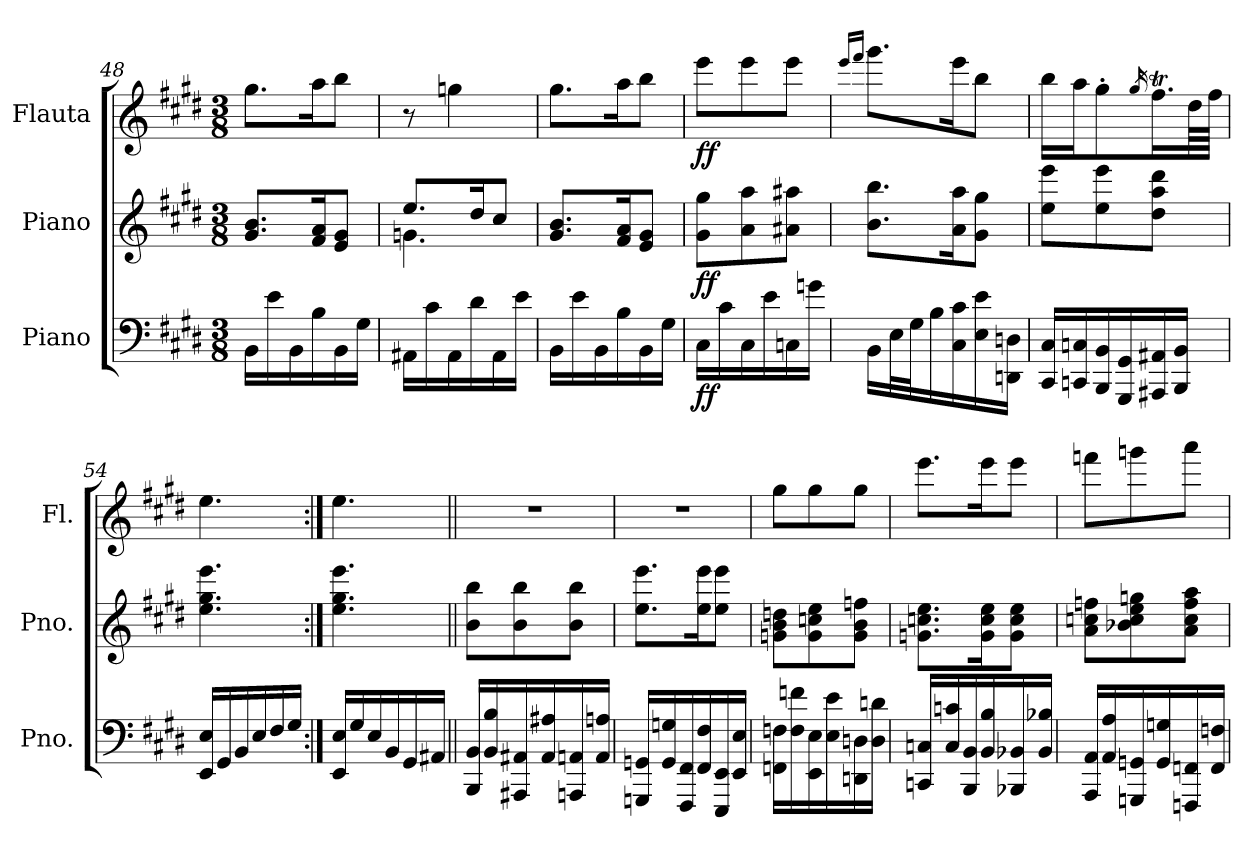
**kern	**dynam	**kern	**dynam	**kern	**dynam
*part3	*part3	*part2	*part2	*part1	*part1
*staff3	*staff3	*staff2	*staff2	*staff1	*staff1
*I"Piano	*	*I"Piano	*	*I"Flauta	*
*I'Pno.	*	*I'Pno.	*	*I'Fl.	*
*clefF4	*	*clefG2	*	*clefG2	*
*k[f#c#g#d#]	*	*k[f#c#g#d#]	*	*k[f#c#g#d#]	*
*M3/8	*	*M3/8	*	*M3/8	*
=48	=48	=48	=48	=48	=48
16BB\LL	.	8.g#/ 8.b/L	.	8.gg#\L	.
16e\	.	.	.	.	.
16BB\	.	.	.	.	.
16B\	.	16f#/ 16a/K	.	16aa\K	.
16BB\	.	8e/ 8g#/J	.	8bb\J	.
16G#\JJ	.	.	.	.	.
=49	=49	=49	=49	=49	=49
*	*	*^	*	*	*
16AA#X\LL	.	8.ee/L	4.gn\	.	8r	.
16c#\	.	.	.	.	.	.
16AA#\	.	.	.	.	4ggn\	.
16d#\	.	16dd#/K	.	.	.	.
16AA#\	.	8cc#/J	.	.	.	.
16e\JJ	.	.	.	.	.	.
*	*	*v	*v	*	*	*
=50	=50	=50	=50	=50	=50
16BB\LL	.	8.g#/ 8.b/L	.	8.gg#\L	.
16e\	.	.	.	.	.
16BB\	.	.	.	.	.
16B\	.	16f#/ 16a/K	.	16aa\K	.
16BB\	.	8e/ 8g#/J	.	8bb\J	.
16G#\JJ	.	.	.	.	.
=51	=51	=51	=51	=51	=51
!	!LO:DY:b	!	!LO:DY:b	!	!LO:DY:b
16C#\LL	ff	8g#\ 8gg#\L	ff	8eee\L	ff
16c#\	.	.	.	.	.
16C#\	.	8a\ 8aa\	.	8eee\	.
16e\	.	.	.	.	.
16Cn\	.	8a#X\ 8aa#X\J	.	8eee\J	.
16gn\JJ	.	.	.	.	.
!!LO:PB:g=z
=52	=52	=52	=52	=52	=52
.	.	.	.	16qeee/LL	.
.	.	.	.	16qfff#/JJ	.
16BB\LL	.	8.b\ 8.bb\L	.	8.ggg#\L	.
32E\L	.	.	.	.	.
32G#\J	.	.	.	.	.
16B\	.	.	.	.	.
16C#\ 16c#\	.	16a\ 16aa\K	.	16eee\K	.
16E\ 16e\	.	8g#\ 8gg#\J	.	8bb\J	.
16DDn\ 16Dn\JJ	.	.	.	.	.
=53	=53	=53	=53	=53	=53
16CC#/ 16C#/LL	.	8ee\ 8eee\L	.	16bb\LL	.
16CCn/ 16Cn/	.	.	.	16aa\J	.
16BBB/ 16BB/	.	8ee\ 8eee\	.	8gg#'\	.
16GGG#/ 16GG#/	.	.	.	.	.
.	.	.	.	16qgg#/	.
16AAA#X/ 16AA#X/	.	8dd#\ 8aa\ 8ddd#\J	.	16.ff#T\L	.
16BBB/ 16BB/JJ	.	.	.	.	.
.	.	.	.	64dd#\LL	.
.	.	.	.	64ff#\JJJJ	.
=54	=54	=54	=54	=54	=54
16EE/ 16E/LL	.	4.ee\ 4.gg#\ 4.eee\	.	4.ee\	.
16GG#/	.	.	.	.	.
16BB/	.	.	.	.	.
16E/	.	.	.	.	.
16F#/	.	.	.	.	.
16G#/JJ	.	.	.	.	.
=55:|!	=55:|!	=55:|!	=55:|!	=55:|!	=55:|!
16EE/ 16E/LL	.	4.ee\ 4.gg#\ 4.eee\	.	4.ee\	.
16G#/	.	.	.	.	.
16E/	.	.	.	.	.
16BB/	.	.	.	.	.
16GG#/	.	.	.	.	.
16AA#X/JJ	.	.	.	.	.
=56||	=56||	=56||	=56||	=56||	=56||
16BBB/ 16BB/LL	.	8b\ 8bb\L	.	4.r	.
16BB/ 16B/	.	.	.	.	.
16AAA#X/ 16AA#X/	.	8b\ 8bb\	.	.	.
16AA#/ 16A#X/	.	.	.	.	.
16AAAn/ 16AAn/	.	8b\ 8bb\J	.	.	.
16AA/ 16An/JJ	.	.	.	.	.
!!LO:LB:g=z
=57	=57	=57	=57	=57	=57
16GGGn/ 16GGn/LL	.	8.ee\ 8.eee\L	.	4.r	.
16GG/ 16Gn/	.	.	.	.	.
16FFF#/ 16FF#/	.	.	.	.	.
16FF#/ 16F#/	.	16ee\ 16eee\K	.	.	.
16EEE/ 16EE/	.	8ee\ 8eee\J	.	.	.
16EE/ 16E/JJ	.	.	.	.	.
=58	=58	=58	=58	=58	=58
16FFn\ 16Fn\LL	.	8gn\ 8b\ 8ddn\L	.	8gg#\L	.
16F\ 16fn\	.	.	.	.	.
16EE\ 16E\	.	8g\ 8ccn\ 8ee\	.	8gg#\	.
16E\ 16e\	.	.	.	.	.
16DDn\ 16Dn\	.	8g\ 8b\ 8ffn\J	.	8gg#\J	.
16D\ 16dn\JJ	.	.	.	.	.
=59	=59	=59	=59	=59	=59
16CCn/ 16Cn/LL	.	8.gn\ 8.ccn\ 8.ee\L	.	8.eee\L	.
16C/ 16cn/	.	.	.	.	.
16BBB/ 16BB/	.	.	.	.	.
16BB/ 16B/	.	16g\ 16cc\ 16ee\K	.	16eee\K	.
16BBB-X/ 16BB-X/	.	8g\ 8cc\ 8ee\J	.	8eee\J	.
16BB-/ 16B-X/JJ	.	.	.	.	.
=60	=60	=60	=60	=60	=60
16AAA/ 16AA/LL	.	8a\ 8ccn\ 8ffn\L	.	8fffn\L	.
16AA/ 16A/	.	.	.	.	.
16GGGn/ 16GGn/	.	8b-X\ 8cc\ 8ee\ 8ggn\	.	8gggn\	.
16GG/ 16Gn/	.	.	.	.	.
16FFFn/ 16FFn/	.	8a\ 8cc\ 8ff\ 8aa\J	.	8aaa\J	.
16FF/ 16Fn/JJ	.	.	.	.	.
=	=	=	=	=	=
*-	*-	*-	*-	*-	*-
